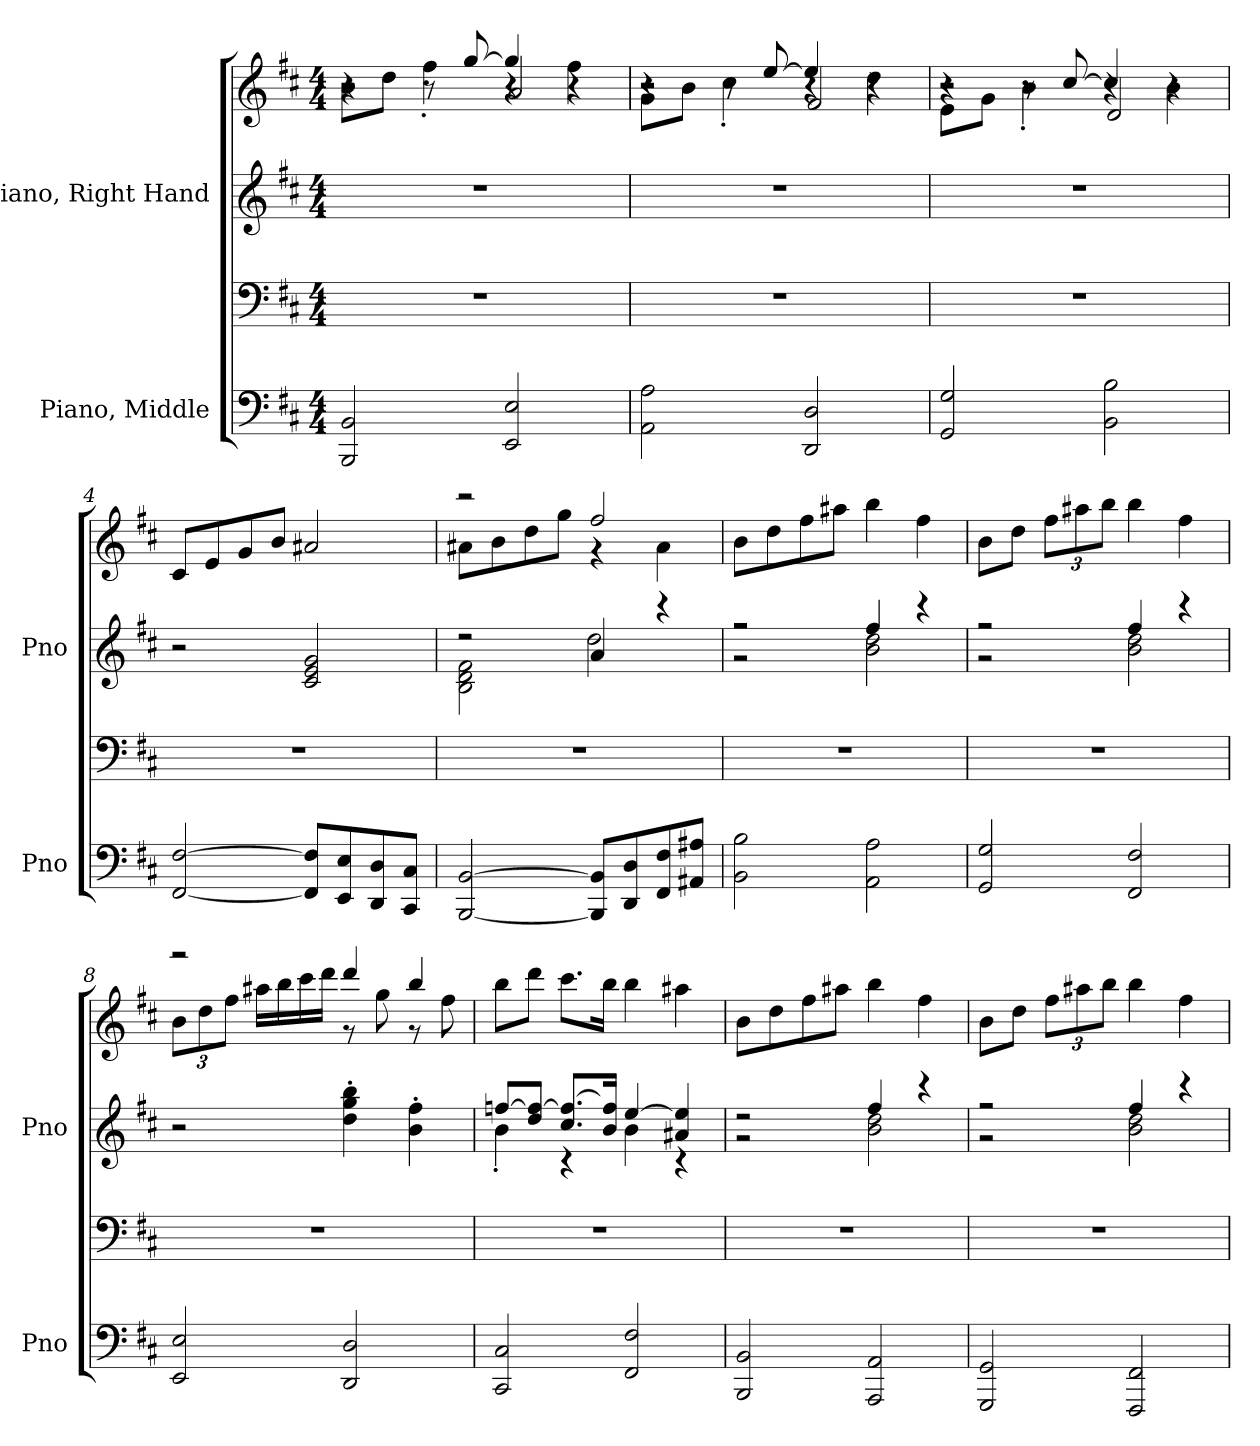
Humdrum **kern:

**kern	**kern	**kern	**kern
*part2	*part2	*part1	*part1
*staff4	*staff3	*staff2	*staff1
*I"Piano, Middle	*	*I"Piano, Right Hand	*
*I'Pno	*	*I'Pno	*
*clefF4	*clefF4	*clefG2	*clefG2
*k[f#c#]	*k[f#c#]	*k[f#c#]	*k[f#c#]
*M4/4	*M4/4	*M4/4	*M4/4
*MM44	*MM44	*MM44	*MM44
=1	=1	=1	=1
*	*	*	*^
*	*	*	*	*^
2BBB/ 2BB/	1r	1r	4r	8b\L	2r
.	.	.	.	8dd\J	.
.	.	.	8r	4ff#'\	.
.	.	.	[8gg/	.	.
2EE/ 2E/	.	.	4gg/]	4r	2a/
.	.	.	4r	4ff#\	.
=2	=2	=2	=2	=2	=2
2AA\ 2A\	1r	1r	4r	8g\L	2r
.	.	.	.	8b\J	.
.	.	.	8r	4cc#'\	.
.	.	.	[8ee/	.	.
2DD/ 2D/	.	.	4ee/]	4r	2f#/
.	.	.	4r	4dd\	.
=3	=3	=3	=3	=3	=3
2GG/ 2G/	1r	1r	4r	8e\L	2r
.	.	.	.	8g\J	.
.	.	.	8r	4b'\	.
.	.	.	[8cc#/	.	.
2BB\ 2B\	.	.	4cc#/]	4r	2d/
.	.	.	4r	4b\	.
*	*	*	*v	*v	*v
=4	=4	=4	=4
[2FF#/ [2F#/	1r	2r	8c#/L
.	.	.	8e/
.	.	.	8g/
.	.	.	8b/J
8FF#/] 8F#/]L	.	2c#/ 2e/ 2g/	2a#X/
8EE/ 8E/	.	.	.
8DD/ 8D/	.	.	.
8CC#/ 8C#/J	.	.	.
!!LO:LB:g=z
=5	=5	=5	=5
*	*	*^	*^
[2BBB/ [2BB/	1r	2r	2B\ 2d\ 2f#\	2r	8a#X\L
.	.	.	.	.	8b\
.	.	.	.	.	8dd\
.	.	.	.	.	8gg\J
8BBB/] 8BB/]L	.	4a/	2dd\	2ff#/	4r
8DD/ 8D/	.	.	.	.	.
8FF#/ 8F#/	.	4r	.	.	4a#\
8AA#X/ 8A#X/J	.	.	.	.	.
*	*	*	*	*v	*v
=6	=6	=6	=6	=6
*	*	*	*	*MM38
2BB\ 2B\	1r	2r	2r	8b\L
.	.	.	.	8dd\
.	.	.	.	8ff#\
.	.	.	.	8aa#X\J
2AA\ 2A\	.	4ff#/	2b\ 2dd\	4bb\
.	.	4r	.	4ff#\
=7	=7	=7	=7	=7
2GG/ 2G/	1r	2r	2r	8b\L
.	.	.	.	8dd\J
*	*	*	*	*Xbrackettup
.	.	.	.	12ff#\L
.	.	.	.	12aa#X\
.	.	.	.	12bb\J
2FF#/ 2F#/	.	4ff#/	2b\ 2dd\	4bb\
.	.	4r	.	4ff#\
*	*	*v	*v	*
=8	=8	=8	=8
*	*	*	*^
2EE/ 2E/	1r	2r	2r	12b\L
.	.	.	.	12dd\
.	.	.	.	12ff#\J
.	.	.	.	16aa#X\LL
.	.	.	.	16bb\
.	.	.	.	16ccc#\
.	.	.	.	16ddd\JJ
2DD/ 2D/	.	4dd\' 4gg\' 4bb\'	4ddd/	8r
.	.	.	.	8gg\
.	.	4b\' 4ff#\'	4bb/	8r
.	.	.	.	8ff#\
*	*	*	*v	*v
!!LO:LB:g=z
=9	=9	=9	=9
*	*	*^	*
2CC#/ 2C#/	1r	[8ffn/L	4b'\	8bb\L
.	.	8dd/ 8ff/_J	.	8ddd\J
.	.	8.cc#/ 8.ff/_L	4r	8.ccc#\L
.	.	16b/ 16ff/]Jk	.	16bb\Jk
2FF#/ 2F#/	.	[4ee/	4b\	4bb\
.	.	4a#X/ 4ee/]	4r	4aa#X\
=10	=10	=10	=10	=10
2BBB/ 2BB/	1r	2r	2r	8b\L
.	.	.	.	8dd\
.	.	.	.	8ff#\
.	.	.	.	8aa#X\J
2AAA/ 2AA/	.	4ff#/	2b\ 2dd\	4bb\
.	.	4r	.	4ff#\
=11	=11	=11	=11	=11
2GGG/ 2GG/	1r	2r	2r	8b\L
.	.	.	.	8dd\J
.	.	.	.	12ff#\L
.	.	.	.	12aa#X\
.	.	.	.	12bb\J
*	*	*	*	*MM57
2FFF#/ 2FF#/	.	4ff#/	2b\ 2dd\	4bb\
.	.	4r	.	4ff#\
*	*	*v	*v	*
=	=	=	=
*-	*-	*-	*-
